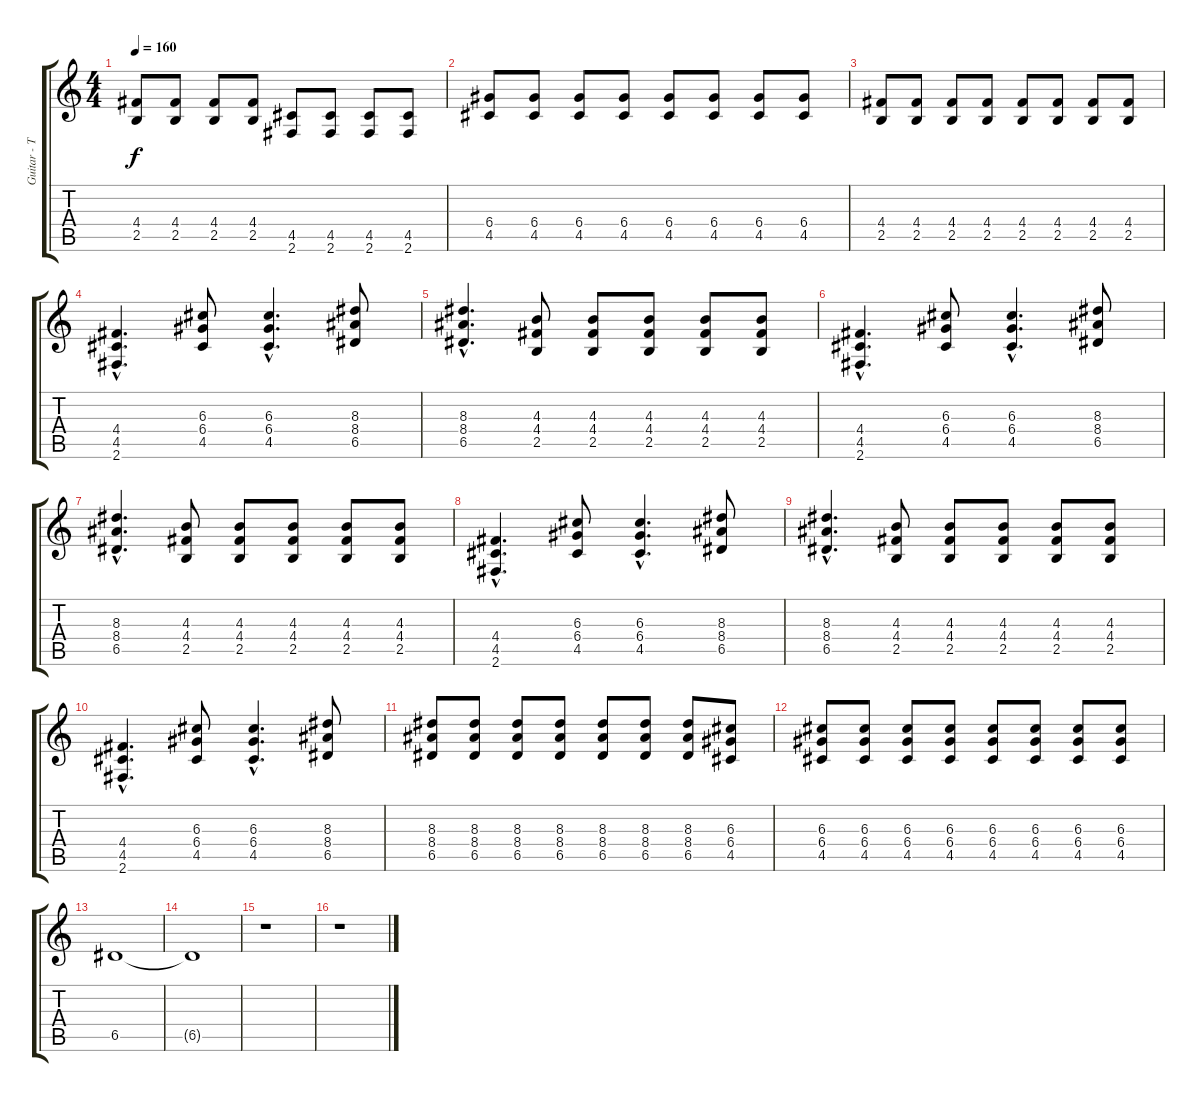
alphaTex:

\track ("Guitar - Tom Mattew Delonge" "Guitar - T") {instrument overdrivenguitar}
\staff {score tabs}
\tuning (E4 B3 G3 D3 A2 E2) {hide}
\ts (4 4)
\tempo 160
\clef g2
\ks c
(4.4 2.5).8{dy f} (4.4 2.5).8 (4.4 2.5).8 (4.4 2.5).8 (4.5 2.6).8 (4.5 2.6).8 (4.5 2.6).8 (4.5 2.6).8 |
(6.4 4.5).8 (6.4 4.5).8 (6.4 4.5).8 (6.4 4.5).8 (6.4 4.5).8 (6.4 4.5).8 (6.4 4.5).8 (6.4 4.5).8 |
(4.4 2.5).8 (4.4 2.5).8 (4.4 2.5).8 (4.4 2.5).8 (4.4 2.5).8 (4.4 2.5).8 (4.4 2.5).8 (4.4 2.5).8 |
(4.4{hac} 4.5{hac} 2.6{hac}).4{d} (6.3 6.4 4.5).8 (6.3{hac} 6.4{hac} 4.5{hac}).4{d} (8.3 8.4 6.5).8 |
(8.3{hac} 8.4{hac} 6.5{hac}).4{d} (4.3 4.4 2.5).8 (4.3 4.4 2.5).8 (4.3 4.4 2.5).8 (4.3 4.4 2.5).8 (4.3 4.4 2.5).8 |
(4.4{hac} 4.5{hac} 2.6{hac}).4{d} (6.3 6.4 4.5).8 (6.3{hac} 6.4{hac} 4.5{hac}).4{d} (8.3 8.4 6.5).8 |
(8.3{hac} 8.4{hac} 6.5{hac}).4{d} (4.3 4.4 2.5).8 (4.3 4.4 2.5).8 (4.3 4.4 2.5).8 (4.3 4.4 2.5).8 (4.3 4.4 2.5).8 |
(4.4{hac} 4.5{hac} 2.6{hac}).4{d} (6.3 6.4 4.5).8 (6.3{hac} 6.4{hac} 4.5{hac}).4{d} (8.3 8.4 6.5).8 |
(8.3{hac} 8.4{hac} 6.5{hac}).4{d} (4.3 4.4 2.5).8 (4.3 4.4 2.5).8 (4.3 4.4 2.5).8 (4.3 4.4 2.5).8 (4.3 4.4 2.5).8 |
(4.4{hac} 4.5{hac} 2.6{hac}).4{d} (6.3 6.4 4.5).8 (6.3{hac} 6.4{hac} 4.5{hac}).4{d} (8.3 8.4 6.5).8 |
(8.3 8.4 6.5).8 (8.3 8.4 6.5).8 (8.3 8.4 6.5).8 (8.3 8.4 6.5).8 (8.3 8.4 6.5).8 (8.3 8.4 6.5).8 (8.3 8.4 6.5).8 (6.3 6.4 4.5).8 |
(6.3 6.4 4.5).8 (6.3 6.4 4.5).8 (6.3 6.4 4.5).8 (6.3 6.4 4.5).8 (6.3 6.4 4.5).8 (6.3 6.4 4.5).8 (6.3 6.4 4.5).8 (6.3 6.4 4.5).8 |
6.5.1 |
6.5{t}.1 |
r.1 |
r.1
